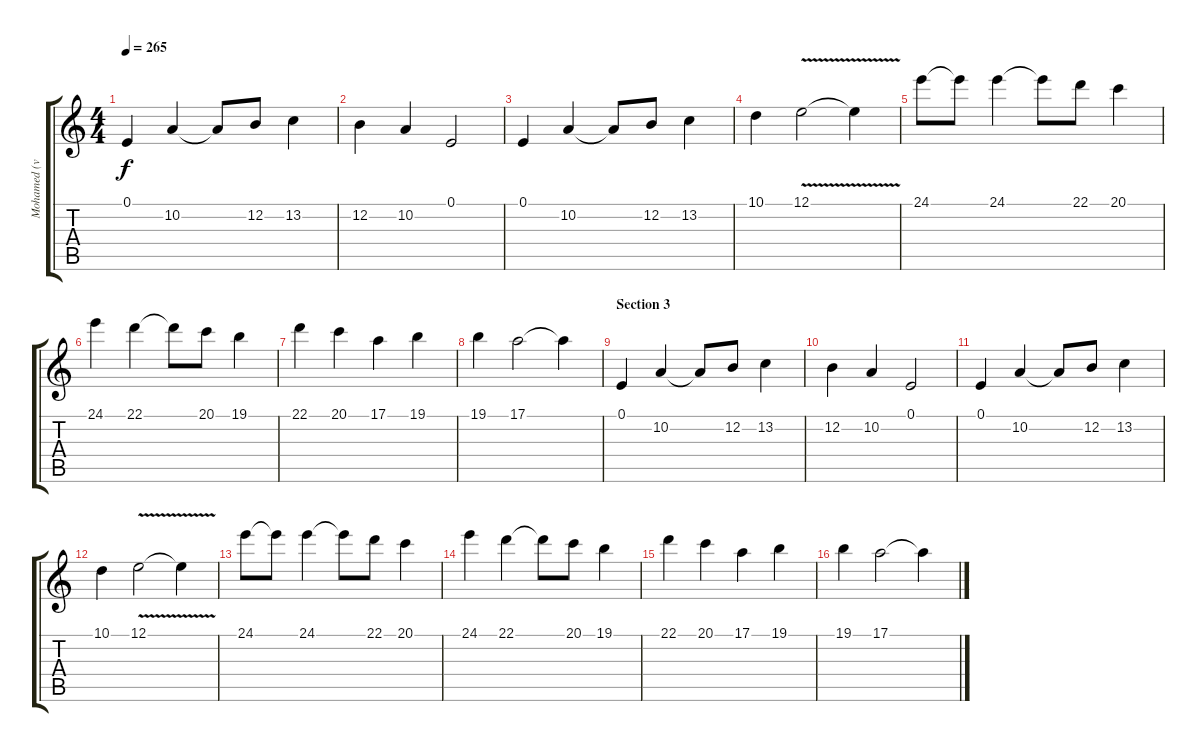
\track ("Mohamed (violin)" "Mohamed (v") {instrument violin}
\staff {score tabs}
\tuning (E4 B3 G3 D3 A2 E2) {hide}
\ts (4 4)
\tempo 265
\clef g2
\ks c
0.1.4{dy f} 10.2.4 10.2{t}.8 12.2.8 13.2.4 |
12.2.4 10.2.4 0.1.2 |
0.1.4 10.2.4 10.2{t}.8 12.2.8 13.2.4 |
10.1.4 12.1{v}.2 12.1{t}.4 |
24.1.8 24.1{t}.8 24.1.4 24.1{t}.8 22.1.8 20.1.4 |
24.1.4 22.1.4 22.1{t}.8 20.1.8 19.1.4 |
22.1.4 20.1.4 17.1.4 19.1.4 |
19.1.4 17.1.2 17.1{t}.4 |
\section ("" "Section 3")
0.1.4 10.2.4 10.2{t}.8 12.2.8 13.2.4 |
12.2.4 10.2.4 0.1.2 |
0.1.4 10.2.4 10.2{t}.8 12.2.8 13.2.4 |
10.1.4 12.1{v}.2 12.1{t}.4 |
24.1.8 24.1{t}.8 24.1.4 24.1{t}.8 22.1.8 20.1.4 |
24.1.4 22.1.4 22.1{t}.8 20.1.8 19.1.4 |
22.1.4 20.1.4 17.1.4 19.1.4 |
19.1.4 17.1.2 17.1{t}.4
